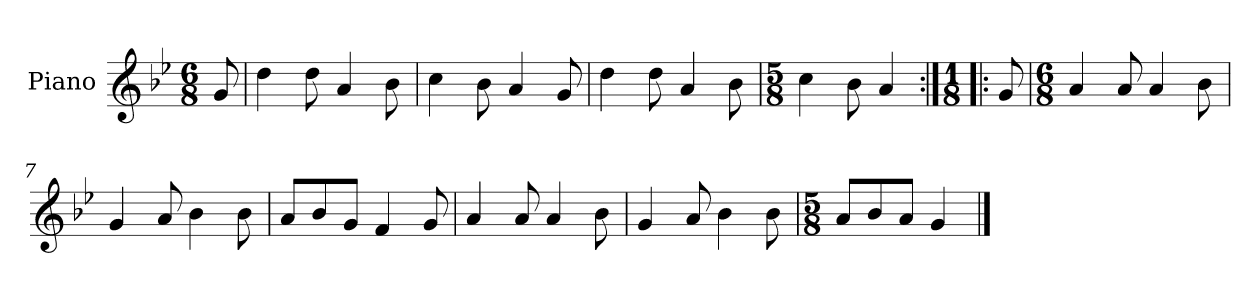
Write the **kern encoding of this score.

**kern
*part1
*staff1
*I"Piano
*I'Pno.
*clefG2
*k[b-e-]
*M6/8
=
8g/
=1
4dd\
8dd\
4a/
8b-\
=2
4cc\
8b-\
4a/
8g/
=3
4dd\
8dd\
4a/
8b-\
=4
*M5/8
4cc\
8b-\
4a/
=5:|!|:
*M1/8
8g/
=6
*M6/8
4a/
8a/
4a/
8b-\
=7
4g/
8a/
4b-\
8b-\
=8
8a/L
8b-/
8g/J
4f/
8g/
!!LO:LB:g=z
=9
4a/
8a/
4a/
8b-\
=10
4g/
8a/
4b-\
8b-\
=11
*M5/8
8a/L
8b-/
8a/J
4g/
==
*-
